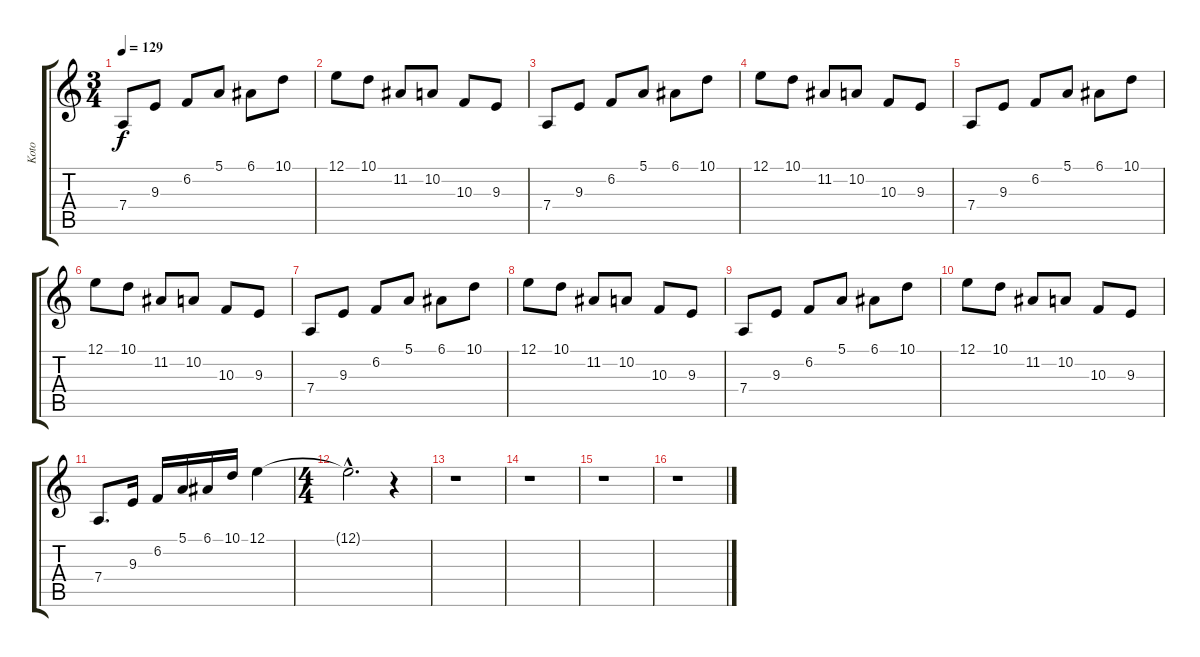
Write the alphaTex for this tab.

\track ("Koto" "Koto") {instrument koto}
\staff {score tabs}
\tuning (E4 B3 G3 D3 A2 E2) {hide}
\ts (3 4)
\tempo 129
\clef g2
\ks c
7.4.8{dy f} 9.3.8 6.2.8 5.1.8 6.1.8 10.1.8 |
12.1.8 10.1.8 11.2.8 10.2.8 10.3.8 9.3.8 |
7.4.8 9.3.8 6.2.8 5.1.8 6.1.8 10.1.8 |
12.1.8 10.1.8 11.2.8 10.2.8 10.3.8 9.3.8 |
7.4.8 9.3.8 6.2.8 5.1.8 6.1.8 10.1.8 |
12.1.8 10.1.8 11.2.8 10.2.8 10.3.8 9.3.8 |
7.4.8 9.3.8 6.2.8 5.1.8 6.1.8 10.1.8 |
12.1.8 10.1.8 11.2.8 10.2.8 10.3.8 9.3.8 |
7.4.8 9.3.8 6.2.8 5.1.8 6.1.8 10.1.8 |
12.1.8 10.1.8 11.2.8 10.2.8 10.3.8 9.3.8 |
7.4.8{d} 9.3.16 6.2.16 5.1.16 6.1.16 10.1.16 12.1.4 |
\ts (4 4)
12.1{hac t}.2{d} r.4 |
r.1 |
r.1 |
r.1 |
r.1
